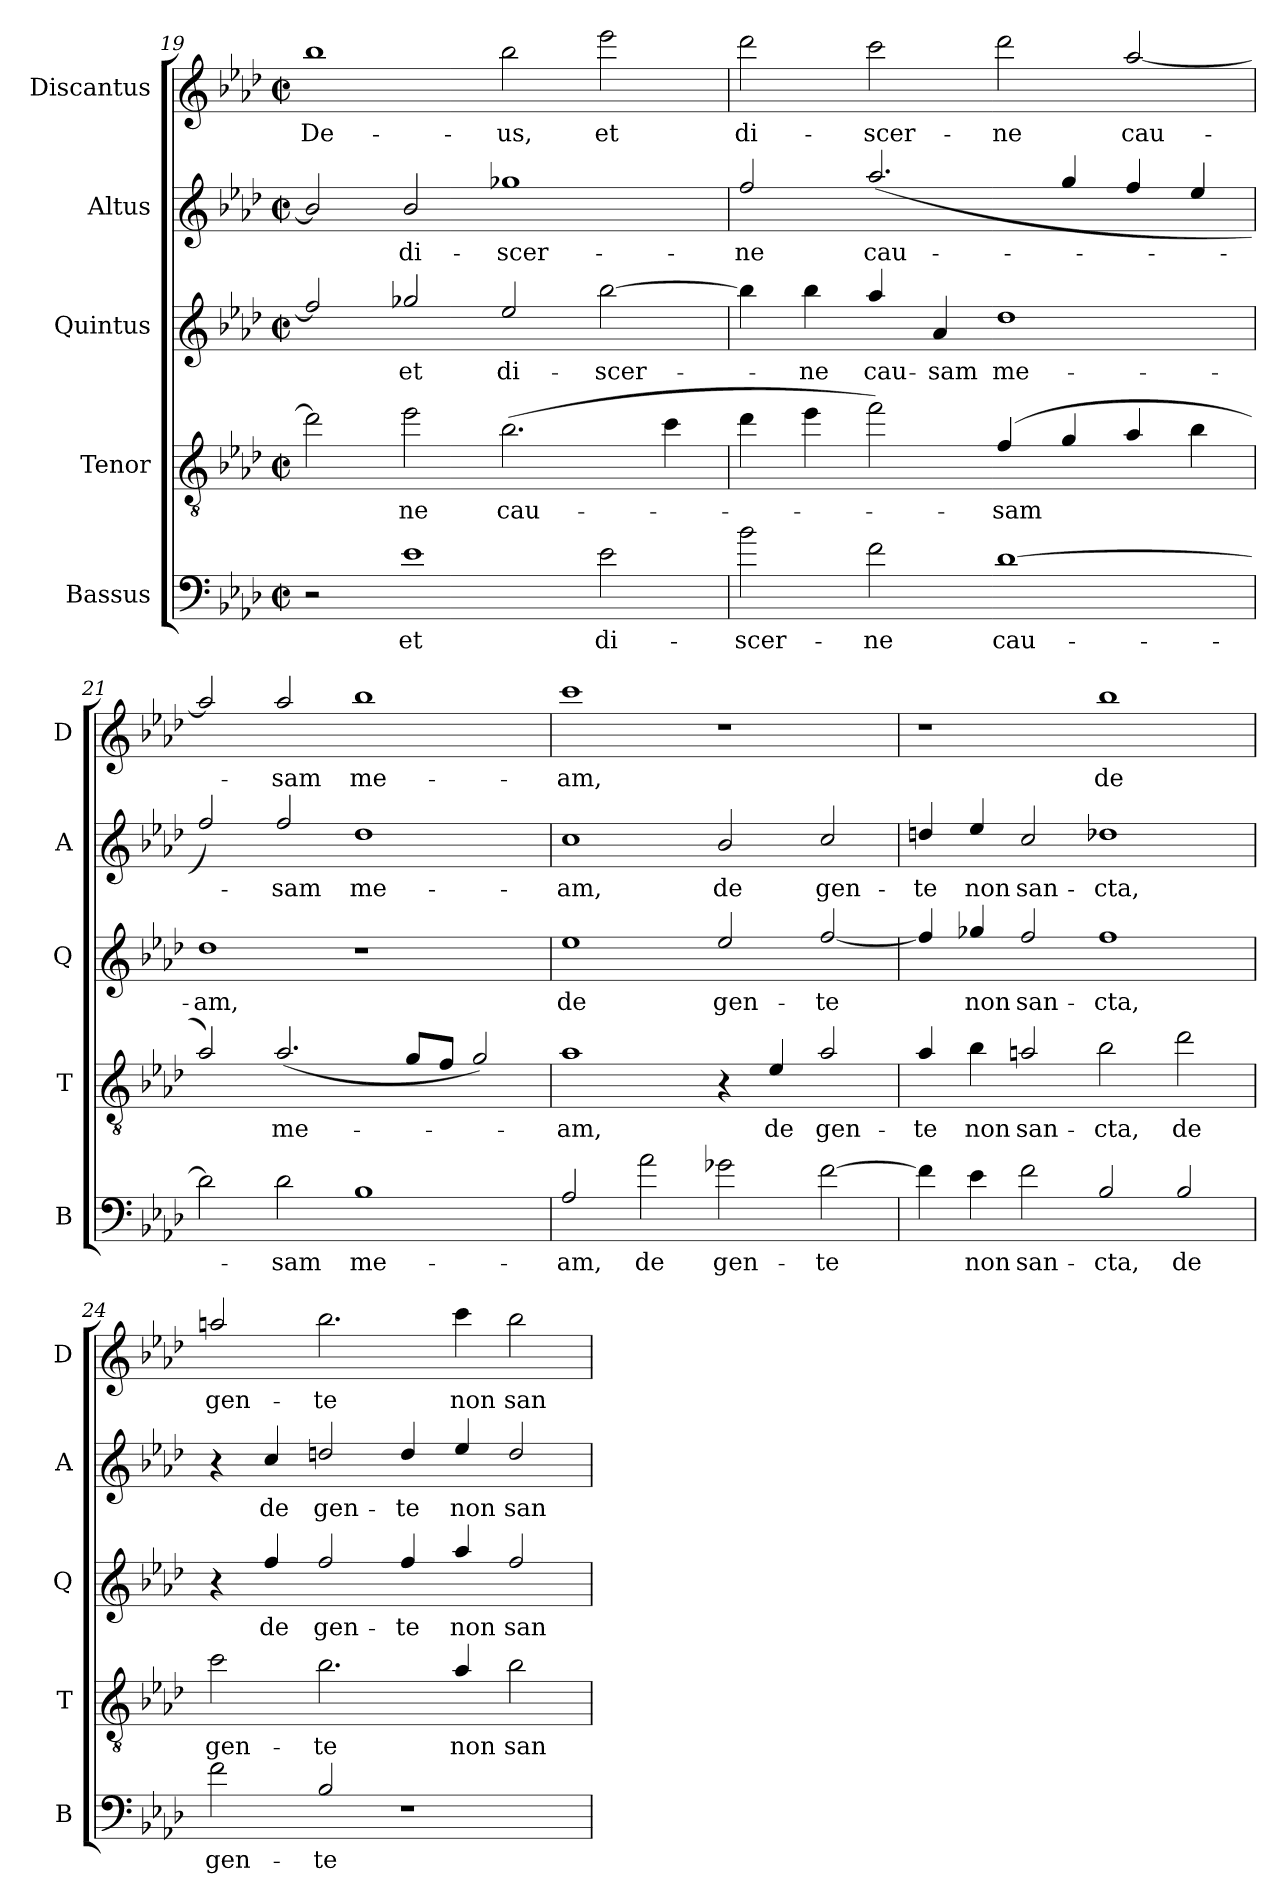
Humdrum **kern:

**kern	**text	**kern	**text	**kern	**text	**kern	**text	**kern	**text
*part5	*part5	*part4	*part4	*part3	*part3	*part2	*part2	*part1	*part1
*staff5	*staff5	*staff4	*staff4	*staff3	*staff3	*staff2	*staff2	*staff1	*staff1
*I"Bassus	*	*I"Tenor	*	*I"Quintus	*	*I"Altus	*	*I"Discantus	*
*I'B	*	*I'T	*	*I'Q	*	*I'A	*	*I'D	*
*clefF4	*	*clefGv2	*	*clefG2	*	*clefG2	*	*clefG2	*
*ITrd7c12	*	*ITrd7c12	*	*ITrd7c12	*	*ITrd7c12	*	*ITrd7c12	*
*k[b-e-a-d-]	*	*k[b-e-a-d-]	*	*k[b-e-a-d-]	*	*k[b-e-a-d-]	*	*k[b-e-a-d-]	*
*f:	*	*f:	*	*f:	*	*f:	*	*f:	*
*M2/2	*	*M2/2	*	*M2/2	*	*M2/2	*	*M2/2	*
*met(c|)	*	*met(c|)	*	*met(c|)	*	*met(c|)	*	*met(c|)	*
=19	=19	=19	=19	=19	=19	=19	=19	=19	=19
!	!	!	!	!	!	!	!	!	!LO:LY:b
2r	.	2d-\]	.	2f/]	.	2B-/]	.	1b-	De-
!	!LO:LY:b	!	!LO:LY:b	!	!LO:LY:b	!	!LO:LY:b	!	!
1E-	et	2e-\	-ne	2g-X/	et	2B-/	di-	.	.
!	!	!	!LO:LY:b	!	!LO:LY:b	!	!LO:LY:b	!	!LO:LY:b
.	.	(>2.B-\	cau-	2e-/	di-	1g-X	-scer-	2b-\	-us,
!	!LO:LY:b	!	!	!	!LO:LY:b	!	!	!	!LO:LY:b
2E-\	di-	.	.	[2b-\	-scer-	.	.	2ee-\	et
.	.	4c\	.	.	.	.	.	.	.
=20	=20	=20	=20	=20	=20	=20	=20	=20	=20
!	!LO:LY:b	!	!	!	!	!	!LO:LY:b	!	!LO:LY:b
2B-\	-scer-	4d-\	.	4b-\]	.	2f/	-ne	2dd-\	di-
!	!	!	!	!	!LO:LY:b	!	!	!	!
.	.	4e-\	.	4b-\	-ne	.	.	.	.
!	!LO:LY:b	!	!	!	!LO:LY:b	!	!LO:LY:b	!	!LO:LY:b
2F\	-ne	2f\)	.	4a-/	cau-	(<2.a-/	cau-	2cc\	-scer-
!	!	!	!	!	!LO:LY:b	!	!	!	!
.	.	.	.	4A-/	-sam	.	.	.	.
!	!LO:LY:b	!	!LO:LY:b	!	!LO:LY:b	!	!	!	!LO:LY:b
[1D-	cau-	(4F/	-sam	1d-	me-	.	.	2dd-\	-ne
.	.	4G/	.	.	.	4g/	.	.	.
!	!	!	!	!	!	!	!	!	!LO:LY:b
.	.	4A-/	.	.	.	4f/	.	[2a-/	cau-
.	.	4B-\	.	.	.	4e-/	.	.	.
!!LO:LB:g=z
=21	=21	=21	=21	=21	=21	=21	=21	=21	=21
!	!	!	!	!	!LO:LY:b	!	!	!	!
2D-\]	.	2A-/)	.	1d-	-am,	2f/)	.	2a-/]	.
!	!LO:LY:b	!	!LO:LY:b	!	!	!	!LO:LY:b	!	!LO:LY:b
2D-\	-sam	(<2.A-/	me-	.	.	2f/	-sam	2a-/	-sam
!	!LO:LY:b	!	!	!	!	!	!LO:LY:b	!	!LO:LY:b
1BB-	me-	.	.	1r	.	1d-	me-	1b-	me-
.	.	8G/L	.	.	.	.	.	.	.
.	.	8F/J	.	.	.	.	.	.	.
.	.	2G/)	.	.	.	.	.	.	.
=22	=22	=22	=22	=22	=22	=22	=22	=22	=22
!	!LO:LY:b	!	!LO:LY:b	!	!LO:LY:b	!	!LO:LY:b	!	!LO:LY:b
2AA-/	-am,	1A-	-am,	1e-	de	1c	-am,	1cc	-am,
!	!LO:LY:b	!	!	!	!	!	!	!	!
2A-\	de	.	.	.	.	.	.	.	.
!	!LO:LY:b	!	!	!	!LO:LY:b	!	!LO:LY:b	!	!
2G-X\	gen-	4r	.	2e-/	gen-	2B-/	de	1r	.
!	!	!	!LO:LY:b	!	!	!	!	!	!
.	.	4E-/	de	.	.	.	.	.	.
!	!LO:LY:b	!	!LO:LY:b	!	!LO:LY:b	!	!LO:LY:b	!	!
[2F\	-te	2A-/	gen-	[2f/	-te	2c/	gen-	.	.
=23	=23	=23	=23	=23	=23	=23	=23	=23	=23
!	!	!	!LO:LY:b	!	!	!	!LO:LY:b	!	!
4F\]	.	4A-/	-te	4f/]	.	4dn/	-te	1r	.
!	!LO:LY:b	!	!LO:LY:b	!	!LO:LY:b	!	!LO:LY:b	!	!
4E-\	non	4B-\	non	4g-X/	non	4e-/	non	.	.
!	!LO:LY:b	!	!LO:LY:b	!	!LO:LY:b	!	!LO:LY:b	!	!
2F\	san-	2An/	san-	2f/	san-	2c/	san-	.	.
!	!LO:LY:b	!	!LO:LY:b	!	!LO:LY:b	!	!LO:LY:b	!	!LO:LY:b
2BB-/	-cta,	2B-\	-cta,	1f	-cta,	1d-X	-cta,	1b-	de
!	!LO:LY:b	!	!LO:LY:b	!	!	!	!	!	!
2BB-/	de	2d-\	de	.	.	.	.	.	.
=24	=24	=24	=24	=24	=24	=24	=24	=24	=24
!	!LO:LY:b	!	!LO:LY:b	!	!	!	!	!	!LO:LY:b
2F\	gen-	2c\	gen-	4r	.	4r	.	2an/	gen-
!	!	!	!	!	!LO:LY:b	!	!LO:LY:b	!	!
.	.	.	.	4f/	de	4c/	de	.	.
!	!LO:LY:b	!	!LO:LY:b	!	!LO:LY:b	!	!LO:LY:b	!	!LO:LY:b
2BB-/	-te	2.B-\	-te	2f/	gen-	2dn/	gen-	2.b-\	-te
!	!	!	!	!	!LO:LY:b	!	!LO:LY:b	!	!
1r	.	.	.	4f/	-te	4d/	-te	.	.
!	!	!	!LO:LY:b	!	!LO:LY:b	!	!LO:LY:b	!	!LO:LY:b
.	.	4A-/	non	4a-/	non	4e-/	non	4cc\	non
!	!	!	!LO:LY:b	!	!LO:LY:b	!	!LO:LY:b	!	!LO:LY:b
.	.	2B-\	san-	2f/	san-	2d/	san-	2b-\	san-
=	=	=	=	=	=	=	=	=	=
*-	*-	*-	*-	*-	*-	*-	*-	*-	*-
